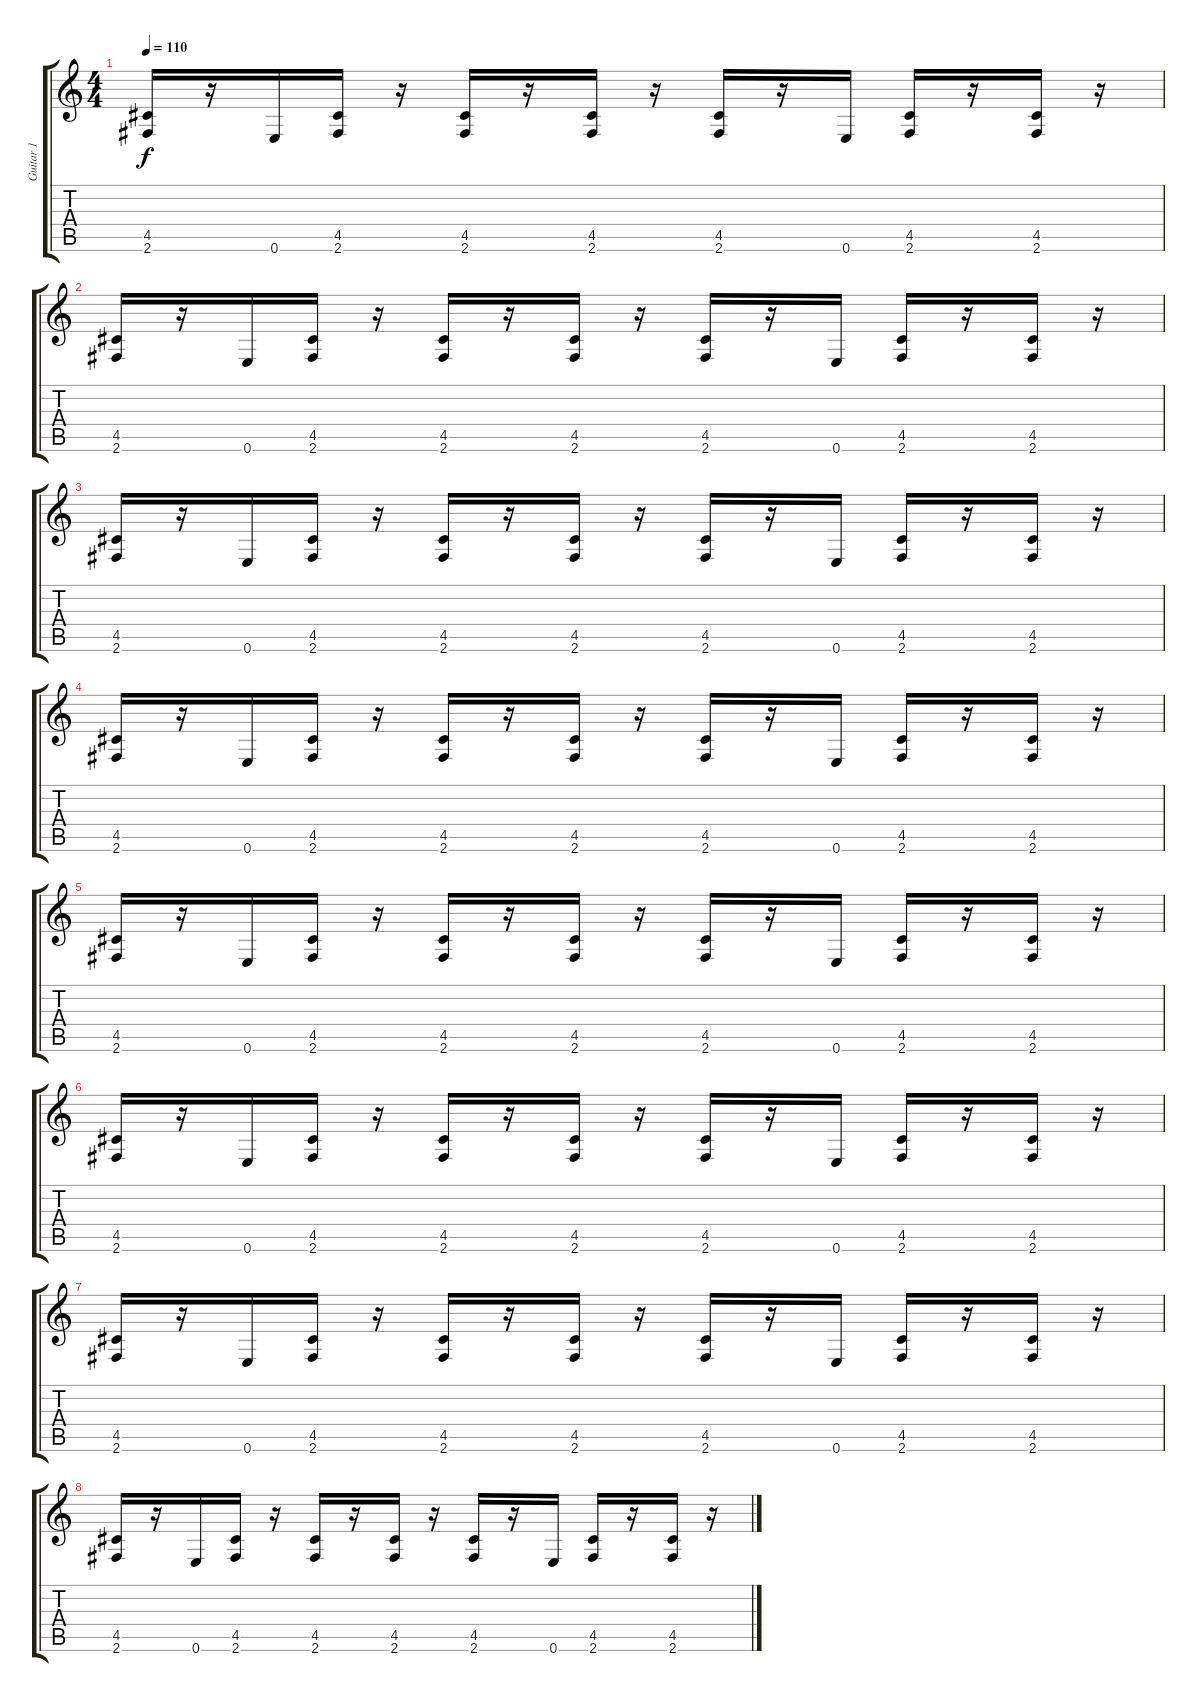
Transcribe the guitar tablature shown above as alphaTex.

\track ("Guitar 1" "Guitar 1") {instrument distortionguitar}
\staff {score tabs}
\tuning (E4 B3 G3 D3 A2 E2) {hide}
\ts (4 4)
\tempo 110
\clef g2
\ks c
(4.5 2.6).16{dy f instrument distortionguitar} r.16 0.6.16 (4.5 2.6).16 r.16 (4.5 2.6).16 r.16 (4.5 2.6).16 r.16 (4.5 2.6).16 r.16 0.6.16 (4.5 2.6).16 r.16 (4.5 2.6).16 r.16 |
(4.5 2.6).16 r.16 0.6.16 (4.5 2.6).16 r.16 (4.5 2.6).16 r.16 (4.5 2.6).16 r.16 (4.5 2.6).16 r.16 0.6.16 (4.5 2.6).16 r.16 (4.5 2.6).16 r.16 |
(4.5 2.6).16 r.16 0.6.16 (4.5 2.6).16 r.16 (4.5 2.6).16 r.16 (4.5 2.6).16 r.16 (4.5 2.6).16 r.16 0.6.16 (4.5 2.6).16 r.16 (4.5 2.6).16 r.16 |
(4.5 2.6).16 r.16 0.6.16 (4.5 2.6).16 r.16 (4.5 2.6).16 r.16 (4.5 2.6).16 r.16 (4.5 2.6).16 r.16 0.6.16 (4.5 2.6).16 r.16 (4.5 2.6).16 r.16 |
(4.5 2.6).16 r.16 0.6.16 (4.5 2.6).16 r.16 (4.5 2.6).16 r.16 (4.5 2.6).16 r.16 (4.5 2.6).16 r.16 0.6.16 (4.5 2.6).16 r.16 (4.5 2.6).16 r.16 |
(4.5 2.6).16 r.16 0.6.16 (4.5 2.6).16 r.16 (4.5 2.6).16 r.16 (4.5 2.6).16 r.16 (4.5 2.6).16 r.16 0.6.16 (4.5 2.6).16 r.16 (4.5 2.6).16 r.16 |
(4.5 2.6).16 r.16 0.6.16 (4.5 2.6).16 r.16 (4.5 2.6).16 r.16 (4.5 2.6).16 r.16 (4.5 2.6).16 r.16 0.6.16 (4.5 2.6).16 r.16 (4.5 2.6).16 r.16 |
(4.5 2.6).16 r.16 0.6.16 (4.5 2.6).16 r.16 (4.5 2.6).16 r.16 (4.5 2.6).16 r.16 (4.5 2.6).16 r.16 0.6.16 (4.5 2.6).16 r.16 (4.5 2.6).16 r.16
